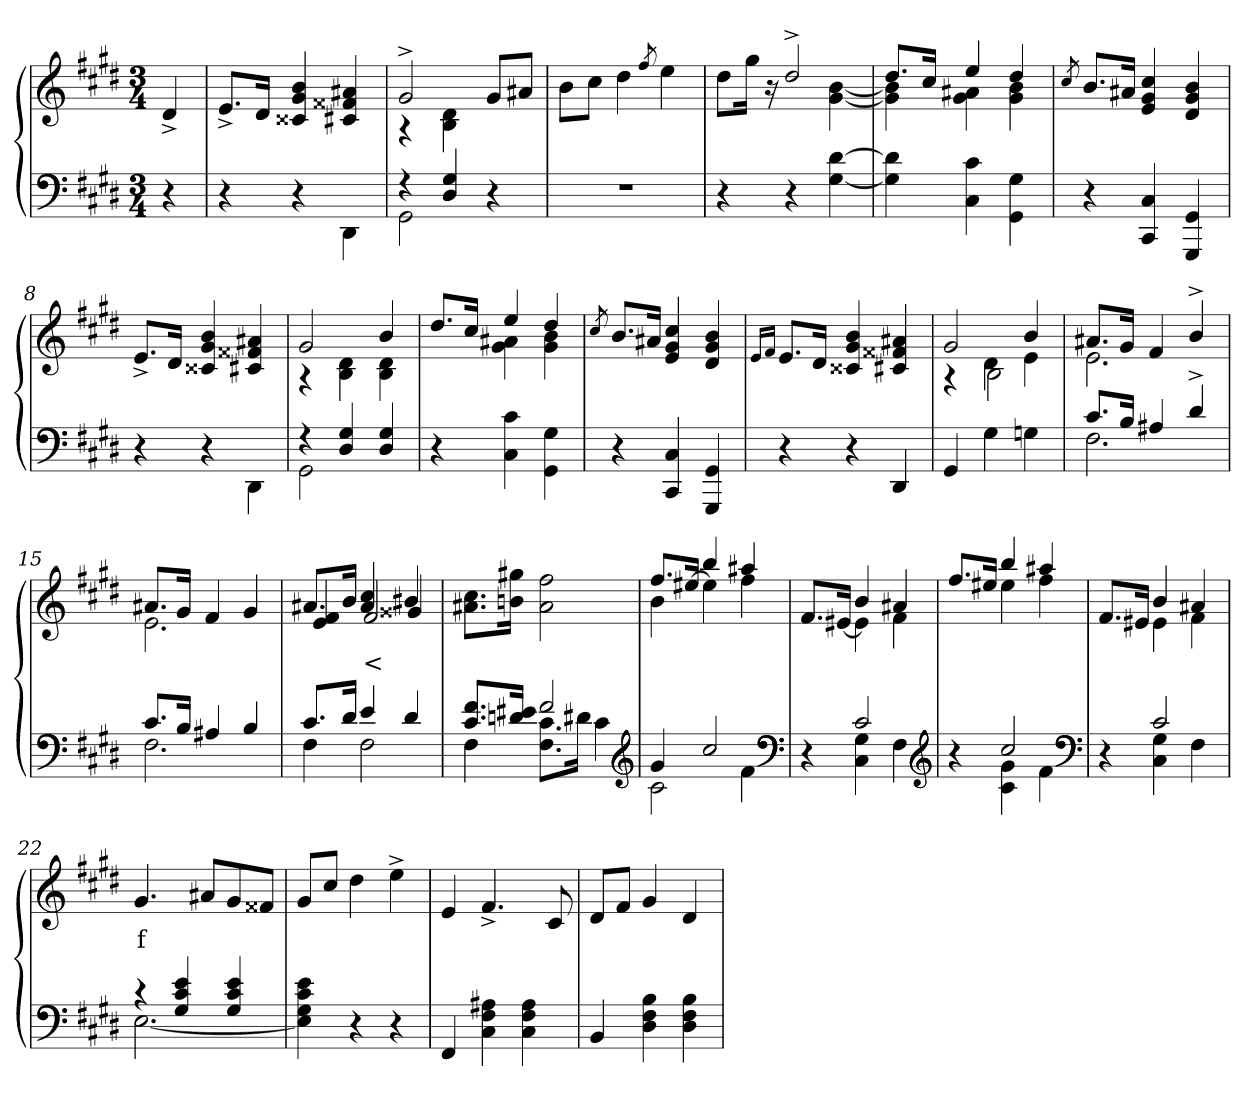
**kern	**kern	**text
*part2	*part1	*part1
*staff2	*staff1	*staff1
*clefF4	*clefG2	*
*k[f#c#g#d#]	*k[f#c#g#d#]	*
*M3/4	*M3/4	*
=1	=1	=1
4r	4d#^>	.
=2	=2	=2
4r	8.e^>L	.
.	16d#Jk	.
4r	4b 4g# 4c##X	.
4DD#\	4a#X 4f##X 4c#X	.
=3	=3	=3
*^	*^	*
4r	2GG#\	2g#^>	4r	.
4G#/ 4D#/	.	.	4d# 4B	.
4r	4ryy	8g#L	4ryy	.
.	.	8a#XJ	.	.
*v	*v	*	*	*
*	*v	*v	*
=4	=4	=4
2.r	8bL	.
.	8cc#J	.
.	4dd#	.
.	8qff#/	.
.	4ee	.
=5	=5	=5
*	*^	*
4r	4ryy	8dd#L	.
.	.	16gg#Jk	.
.	.	16r	.
4r	2dd#^>	4ryy	.
[4d# [4G#	.	[4b [4g#	.
=6	=6	=6	=6
4d#] 4G#]	8.dd#L	4b] 4g#]	.
.	16cc#Jk	.	.
4c# 4C#	4ee	4a#X 4g#	.
4G# 4GG#\	4dd#	4b 4g#	.
*	*v	*v	*
=7	=7	=7
.	8qcc#/	.
4r	8.bL	.
.	16a#XJk	.
4C# 4CC#	4cc# 4g# 4e	.
4GG# 4GGG#	4b 4g# 4d#	.
=8	=8	=8
4r	8.e^>L	.
.	16d#Jk	.
4r	4b 4g# 4c##X	.
4DD#\	4a#X 4f##X 4c#X	.
=9	=9	=9
*^	*^	*
4r	2GG#	2g#	4r	.
4G# 4D#	.	.	4d# 4B	.
4G#/ 4D#/	4ryy	4b	4d# 4B	.
*v	*v	*	*	*
=10	=10	=10	=10
4r	8.dd#/L	4ryy	.
.	16cc#Jk	.	.
4c# 4C#	4ee	4a#X 4g#	.
4G# 4GG#\	4dd#	4b 4g#	.
*	*v	*v	*
=11	=11	=11
.	8qcc#/	.
4r	8.bL	.
.	16a#XJk	.
4C# 4CC#	4cc# 4g# 4e	.
4GG# 4GGG#	4b 4g# 4d#	.
=12	=12	=12
.	16qe/LL	.
.	16qf#/JJ	.
4r	8.eL	.
.	16d#Jk	.
4r	4b 4g#/ 4c##X/	.
4DD#/	4a#X 4f##X 4c#X	.
=13	=13	=13
*	*^	*
*	*	*^	*
4GG#/	2g#	4r	4ryy	.
4G#	.	4d#	2B\	.
4Gn	4b	4e	.	.
*	*	*v	*v	*
=14	=14	=14	=14
*^	*	*	*
8.c#L	2.F#	8.a#XL	2.e	.
16BJk	.	16g#Jk	.	.
4A#X	.	4f#	.	.
4d#^>/	.	4b^>	.	.
=15	=15	=15	=15	=15
8.c#L	2.F#	8.a#XL	2.e	.
16BJk	.	16g#Jk	.	.
4A#X	.	4f#	.	.
4B/	.	4g#	.	.
=16	=16	=16	=16	=16
*	*	*	*^	*
8.c#L	4F#	8.a#XL	2ryy	4f# 4e	.
16d#Jk	.	16bJk	.	.	.
4e	2F#	4cc# 4a#	.	2f#	<
4d#	.	4b#X/	4g##X/	.	.
*	*	*v	*v	*v	*
=17	=17	=17	=17
8.f# 8.c#L	4F#	8.cc# 8.a#XL	.
16e#X 16dnJk	.	16gg#X\ 16bn\Jk	.
2f#	8.c# 8.F#L	2ff#\ 2a#\	.
.	16d#XJk	.	.
.	4c#	.	.
*clefG2	*	*	*
=18	=18	=18	=18
*	*	*^	*
4g#	2c#	8.ff#L	4b	.
.	.	[16ee#XJk	.	.
2cc#	.	4bb/	4ee#]	.
.	4f#	4aa#X	4ff#	.
*clefF4	*	*	*	*
=19	=19	=19	=19	=19
4r	4ryy	8.f#L	4ryy	.
.	.	[16e#XJk	.	.
2c#	4G# 4C#	4b	4e#]	.
.	4F#	4a#X	4f#	.
*clefG2	*	*	*	*
=20	=20	=20	=20	=20
4r	4ryy	8.ff#/L	4ryy	.
.	.	16ee#XJk	.	.
2cc#	4g# 4c#	4bb	4ee#	.
.	4f#	4aa#X	4ff#	.
*clefF4	*	*	*	*
=21	=21	=21	=21	=21
4r	4ryy	8.f#L	4ryy	.
.	.	16e#XJk	.	.
2c#	4G# 4C#	4b	4e#	.
.	4F#	4a#X	4f#	.
*	*	*v	*v	*
=22	=22	=22	=22
4r	[2.E	4.g#	f
4e 4c# 4G#	.	.	.
.	.	8a#XL	.
4e 4c# 4G#	.	8g#	.
.	.	8f##XJ	.
*v	*v	*	*
=23	=23	=23
4e 4c# 4G# 4E]	8g#L	.
.	8cc#J	.
4r	4dd#\	.
4r	4ee^>\	.
=24	=24	=24
4FF#	4e	.
4A#X 4F# 4C#	4.f#^>	.
4A# 4F# 4C#	.	.
.	8c#	.
=25	=25	=25
4BB	8d#L	.
.	8f#J	.
4B 4F# 4D#	4g#	.
4B 4F# 4D#	4d#	.
=	=	=
*-	*-	*-
